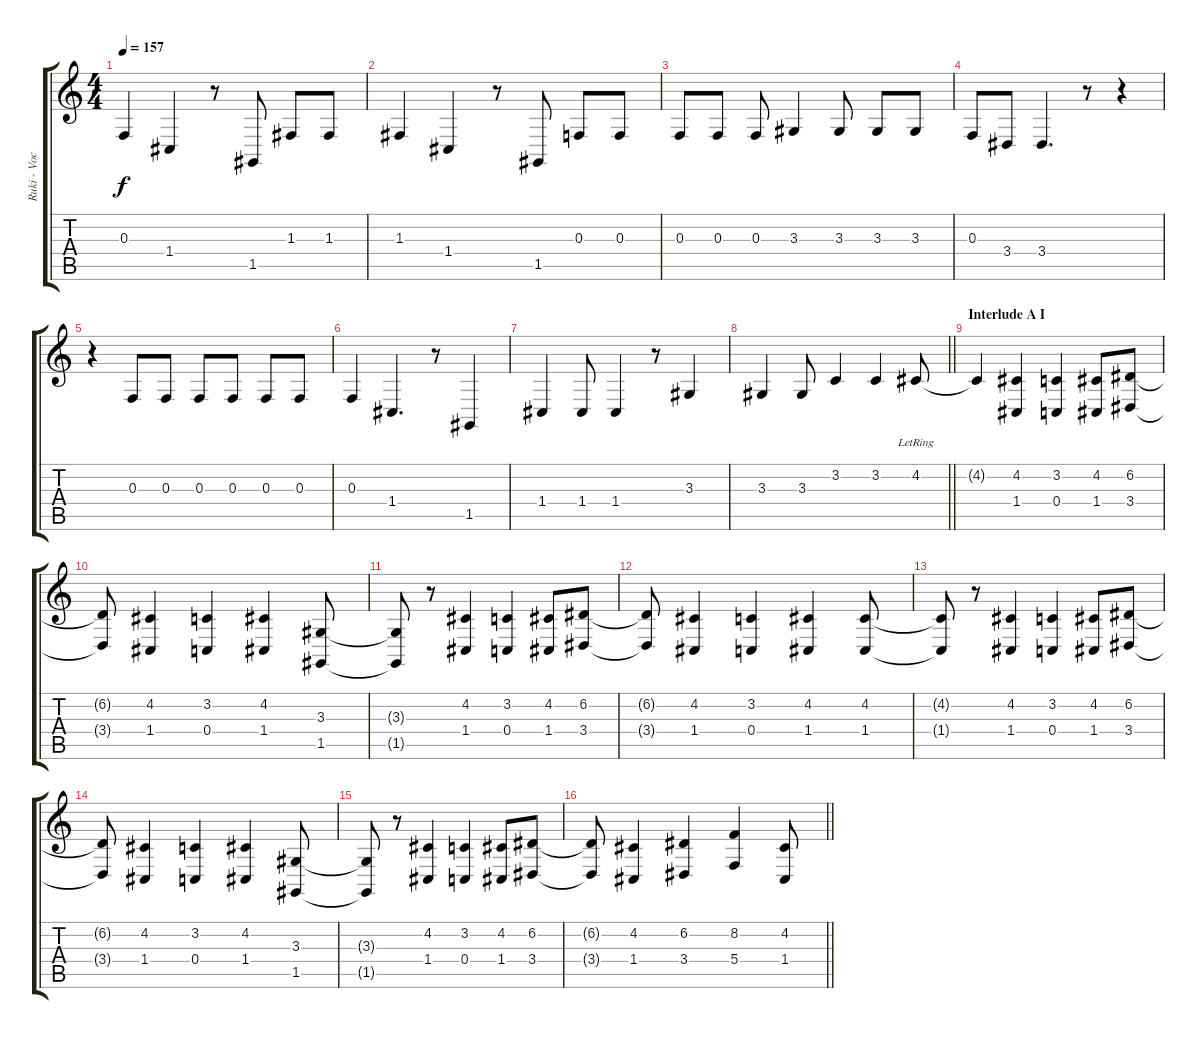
\track ("Ruki - Vocals" "Ruki - Voc") {instrument lead6voice}
\staff {score tabs}
\tuning (D4 A3 F3 C3 G2 D2) {hide}
\ts (4 4)
\section ("" "")
\tempo 157
\clef g2
\ks c
0.3.4{dy f} 1.4.4 r.8 1.5.8 1.3.8 1.3.8 |
1.3.4 1.4.4 r.8 1.5.8 0.3.8 0.3.8 |
0.3.8 0.3.8 0.3.8 3.3.4 3.3.8 3.3.8 3.3.8 |
0.3.8 3.4.8 3.4.4{d} r.8 r.4 |
r.4 0.3.8 0.3.8 0.3.8 0.3.8 0.3.8 0.3.8 |
0.3.4 1.4.4{d} r.8 1.5.4 |
1.4.4 1.4.8 1.4.4 r.8 3.3.4 |
\barLineRight lightlight
3.3.4 3.3.8 3.2.4 3.2.4 4.2{lr}.8 |
\section ("" "Interlude A I")
4.2{t}.4 (4.2 1.4).4 (3.2 0.4).4 (4.2 1.4).8 (6.2 3.4).8 |
(6.2{t} 3.4{t}).8 (4.2 1.4).4 (3.2 0.4).4 (4.2 1.4).4 (3.3 1.5).8 |
(3.3{t} 1.5{t}).8 r.8 (4.2 1.4).4 (3.2 0.4).4 (4.2 1.4).8 (6.2 3.4).8 |
(6.2{t} 3.4{t}).8 (4.2 1.4).4 (3.2 0.4).4 (4.2 1.4).4 (4.2 1.4).8 |
(4.2{t} 1.4{t}).8 r.8 (4.2 1.4).4 (3.2 0.4).4 (4.2 1.4).8 (6.2 3.4).8 |
(6.2{t} 3.4{t}).8 (4.2 1.4).4 (3.2 0.4).4 (4.2 1.4).4 (3.3 1.5).8 |
(3.3{t} 1.5{t}).8 r.8 (4.2 1.4).4 (3.2 0.4).4 (4.2 1.4).8 (6.2 3.4).8 |
\barLineRight lightlight
(6.2{t} 3.4{t}).8 (4.2 1.4).4 (6.2 3.4).4 (8.2 5.4).4 (4.2 1.4).8
